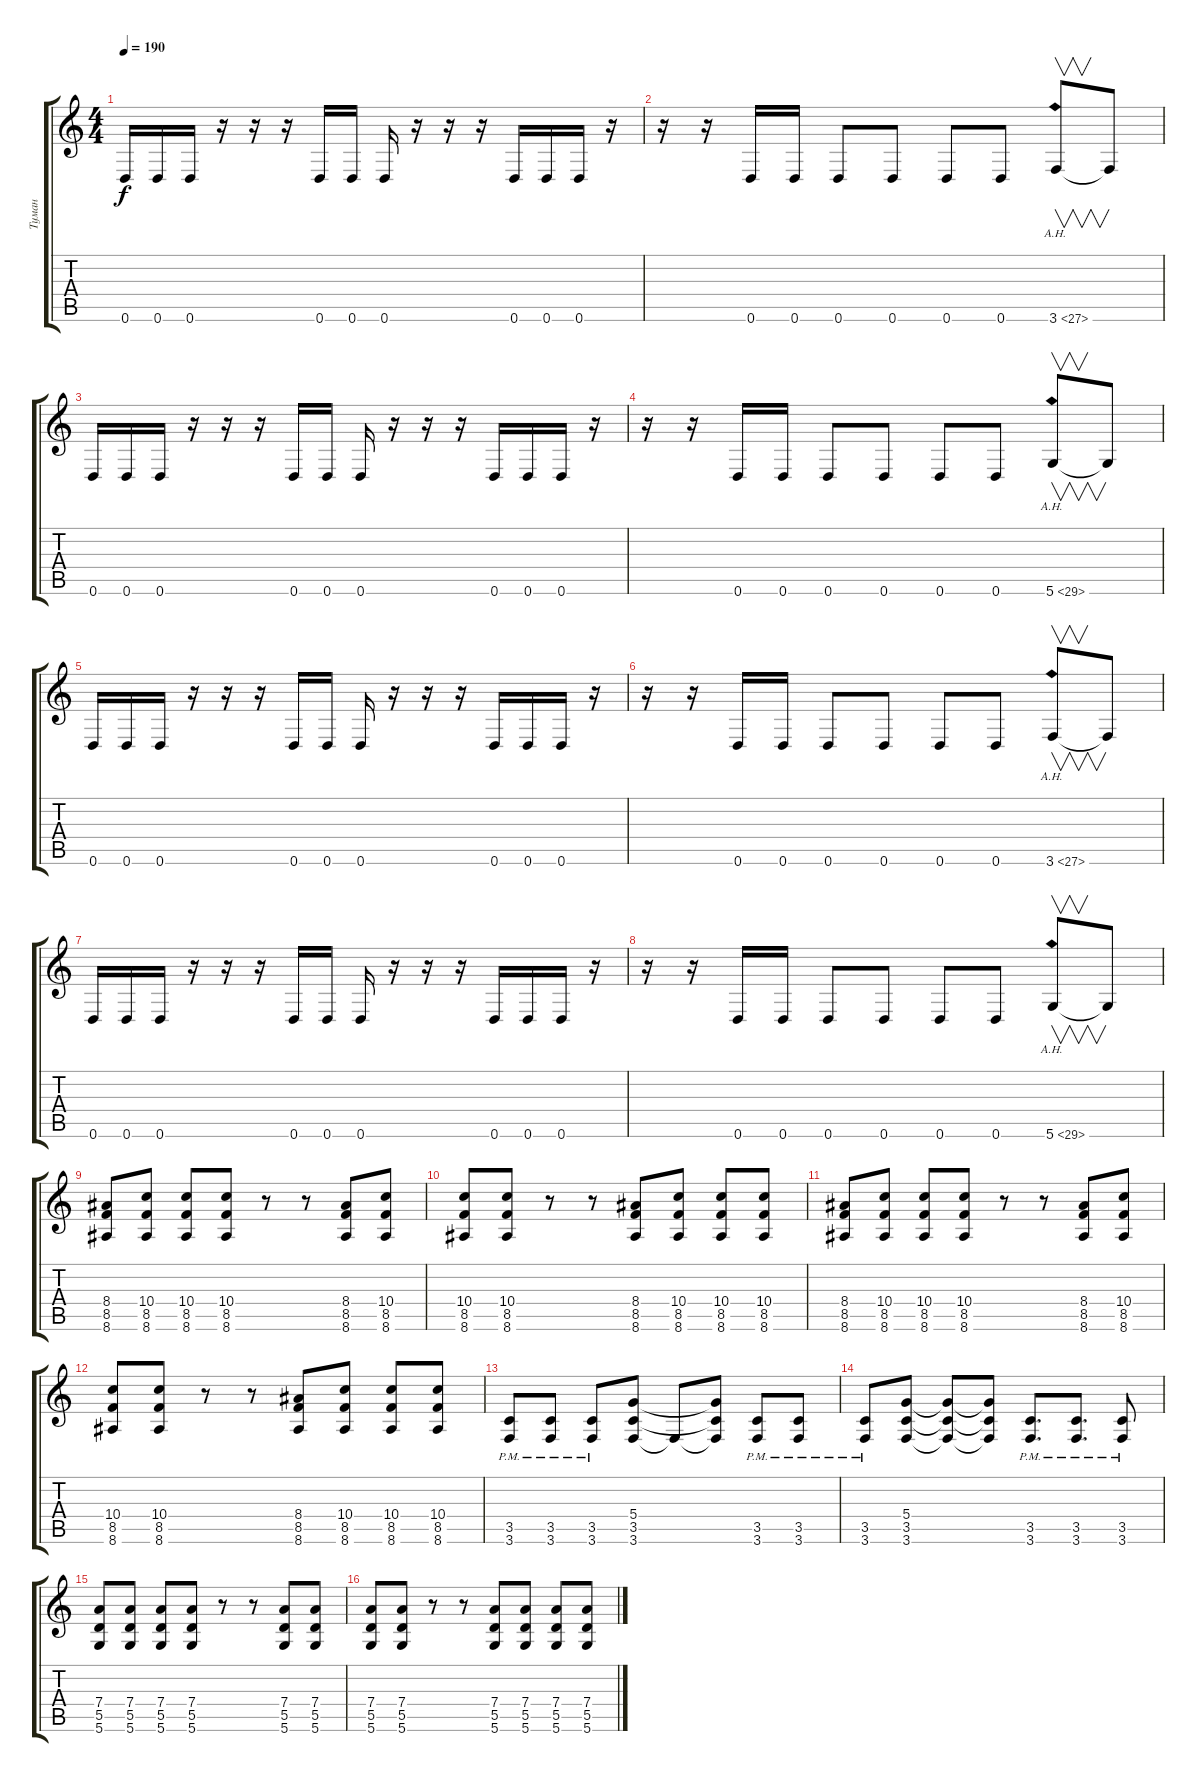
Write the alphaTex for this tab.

\track ("Туман" "Туман") {instrument distortionguitar}
\staff {score tabs}
\tuning (E4 B3 G3 D3 A2 D2) {hide}
\ts (4 4)
\tempo 190
\clef g2
\ks c
0.6.16{dy f} 0.6.16 0.6.16 r.16 r.16 r.16 0.6.16 0.6.16 0.6.16 r.16 r.16 r.16 0.6.16 0.6.16 0.6.16 r.16 |
r.16 r.16 0.6.16 0.6.16 0.6.8 0.6.8 0.6.8 0.6.8 3.6{ah 24}.8{v} 3.6{t}.8 |
0.6.16 0.6.16 0.6.16 r.16 r.16 r.16 0.6.16 0.6.16 0.6.16 r.16 r.16 r.16 0.6.16 0.6.16 0.6.16 r.16 |
r.16 r.16 0.6.16 0.6.16 0.6.8 0.6.8 0.6.8 0.6.8 5.6{ah 24}.8{v} 5.6{t}.8 |
0.6.16 0.6.16 0.6.16 r.16 r.16 r.16 0.6.16 0.6.16 0.6.16 r.16 r.16 r.16 0.6.16 0.6.16 0.6.16 r.16 |
r.16 r.16 0.6.16 0.6.16 0.6.8 0.6.8 0.6.8 0.6.8 3.6{ah 24}.8{v} 3.6{t}.8 |
0.6.16 0.6.16 0.6.16 r.16 r.16 r.16 0.6.16 0.6.16 0.6.16 r.16 r.16 r.16 0.6.16 0.6.16 0.6.16 r.16 |
r.16 r.16 0.6.16 0.6.16 0.6.8 0.6.8 0.6.8 0.6.8 5.6{ah 24}.8{v} 5.6{t}.8 |
(8.4 8.5 8.6).8 (10.4 8.5 8.6).8 (10.4 8.5 8.6).8 (10.4 8.5 8.6).8 r.8 r.8 (8.4 8.5 8.6).8 (10.4 8.5 8.6).8 |
(10.4 8.5 8.6).8 (10.4 8.5 8.6).8 r.8 r.8 (8.4 8.5 8.6).8 (10.4 8.5 8.6).8 (10.4 8.5 8.6).8 (10.4 8.5 8.6).8 |
(8.4 8.5 8.6).8 (10.4 8.5 8.6).8 (10.4 8.5 8.6).8 (10.4 8.5 8.6).8 r.8 r.8 (8.4 8.5 8.6).8 (10.4 8.5 8.6).8 |
(10.4 8.5 8.6).8 (10.4 8.5 8.6).8 r.8 r.8 (8.4 8.5 8.6).8 (10.4 8.5 8.6).8 (10.4 8.5 8.6).8 (10.4 8.5 8.6).8 |
(3.5{pm} 3.6{pm}).8 (3.5{pm} 3.6{pm}).8 (3.5{pm} 3.6{pm}).8 (5.4 3.5 3.6).8 3.6{t}.8 (5.4{t} 3.5{t} 3.6{t}).8 (3.5{pm} 3.6{pm}).8 (3.5{pm} 3.6{pm}).8 |
(3.5{pm} 3.6{pm}).8 (5.4 3.5 3.6).8 (5.4{t} 3.5{t} 3.6{t}).8 (5.4{t} 3.5{t} 3.6{t}).8 (3.5{pm} 3.6{pm}).8{d} (3.5{pm} 3.6{pm}).8{d} (3.5{pm} 3.6{pm}).8 |
(7.4 5.5 5.6).8 (7.4 5.5 5.6).8 (7.4 5.5 5.6).8 (7.4 5.5 5.6).8 r.8 r.8 (7.4 5.5 5.6).8 (7.4 5.5 5.6).8 |
(7.4 5.5 5.6).8 (7.4 5.5 5.6).8 r.8 r.8 (7.4 5.5 5.6).8 (7.4 5.5 5.6).8 (7.4 5.5 5.6).8 (7.4 5.5 5.6).8
